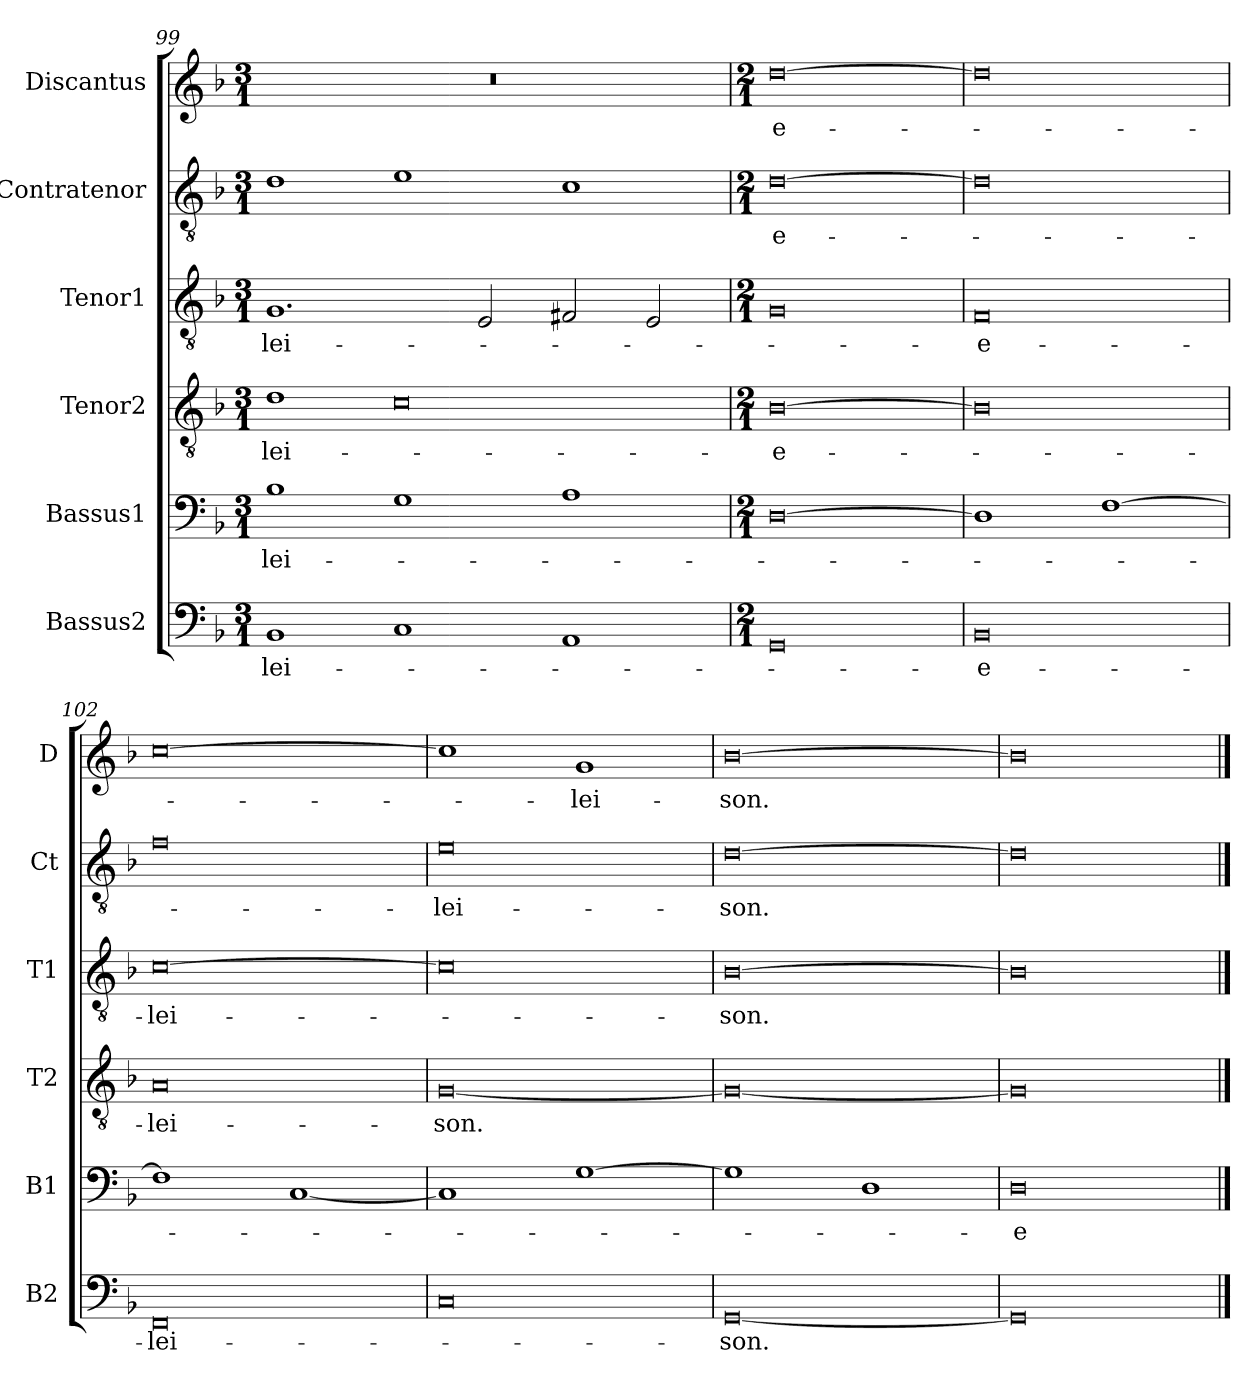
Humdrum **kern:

**kern	**text	**kern	**text	**kern	**text	**kern	**text	**kern	**text	**kern	**text
*part6	*part6	*part5	*part5	*part4	*part4	*part3	*part3	*part2	*part2	*part1	*part1
*staff6	*staff6	*staff5	*staff5	*staff4	*staff4	*staff3	*staff3	*staff2	*staff2	*staff1	*staff1
*I"Bassus2	*	*I"Bassus1	*	*I"Tenor2	*	*I"Tenor1	*	*I"Contratenor	*	*I"Discantus	*
*I'B2	*	*I'B1	*	*I'T2	*	*I'T1	*	*I'Ct	*	*I'D	*
*clefF4	*	*clefF4	*	*clefGv2	*	*clefGv2	*	*clefGv2	*	*clefG2	*
*k[b-]	*	*k[b-]	*	*k[b-]	*	*k[b-]	*	*k[b-]	*	*k[b-]	*
*M3/1	*	*M3/1	*	*M3/1	*	*M3/1	*	*M3/1	*	*M3/1	*
=99	=99	=99	=99	=99	=99	=99	=99	=99	=99	=99	=99
1BB-	-lei-	1B-	-lei-	1d	-lei-	1.G	-lei-	1d	.	0.r	.
1C	.	1G	.	0c	.	.	.	1e	.	.	.
.	.	.	.	.	.	2E	.	.	.	.	.
1AA	.	1A	.	.	.	2F#X	.	1c	.	.	.
.	.	.	.	.	.	2E	.	.	.	.	.
=100	=100	=100	=100	=100	=100	=100	=100	=100	=100	=100	=100
*M2/1	*	*M2/1	*	*M2/1	*	*M2/1	*	*M2/1	*	*M2/1	*
0GG	.	[0D	.	[0B-	-e-	0G	.	[0d	-e-	[0dd	-e-
=101	=101	=101	=101	=101	=101	=101	=101	=101	=101	=101	=101
0BB-	-e-	1D]	.	0B-]	.	0F	-e-	0d]	.	0dd]	.
.	.	[1F	.	.	.	.	.	.	.	.	.
=102	=102	=102	=102	=102	=102	=102	=102	=102	=102	=102	=102
0FF	-lei-	1F]	.	0A	-lei-	[0c	-lei-	0f	.	[0cc	.
.	.	[1C	.	.	.	.	.	.	.	.	.
=103	=103	=103	=103	=103	=103	=103	=103	=103	=103	=103	=103
0C	.	1C]	.	[0G	-son.	0c]	.	0e	-lei-	1cc]	.
.	.	[1G	.	.	.	.	.	.	.	1g	-lei-
=104	=104	=104	=104	=104	=104	=104	=104	=104	=104	=104	=104
[0GG	-son.	1G]	.	0G_	.	[0B-	-son.	[0d	-son.	[0b-	-son.
.	.	1D	.	.	.	.	.	.	.	.	.
=105	=105	=105	=105	=105	=105	=105	=105	=105	=105	=105	=105
0GG]	.	0D	-e-	0G]	.	0B-]	.	0d]	.	0b-]	.
==	==	==	==	==	==	==	==	==	==	==	==
*-	*-	*-	*-	*-	*-	*-	*-	*-	*-	*-	*-
